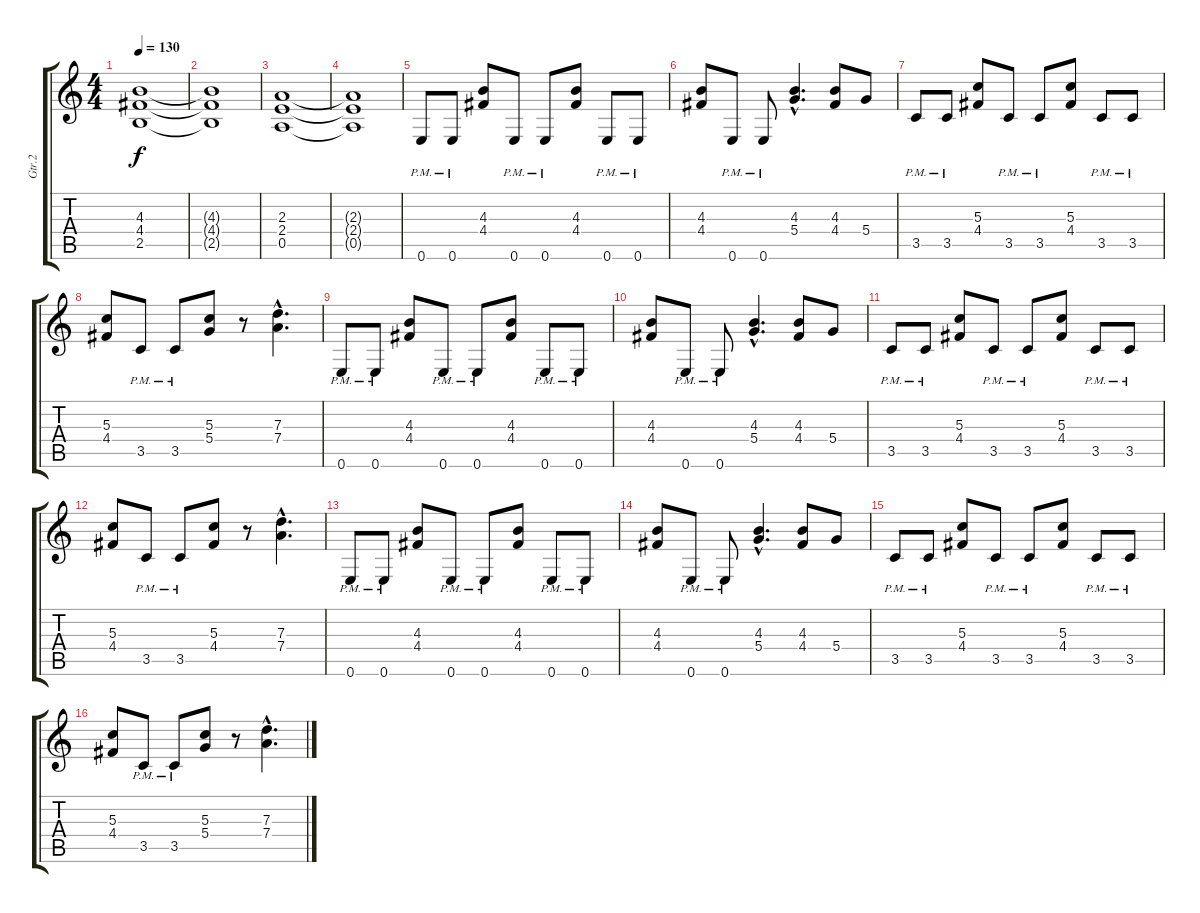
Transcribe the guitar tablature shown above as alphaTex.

\track ("Gtr.2" "Gtr.2") {instrument overdrivenguitar}
\staff {score tabs}
\tuning (E4 B3 G3 D3 A2 E2) {hide}
\ts (4 4)
\tempo 130
\clef g2
\ks c
(4.3 4.4 2.5).1{dy f} |
(4.3{t} 4.4{t} 2.5{t}).1 |
(2.3 2.4 0.5).1 |
(2.3{t} 2.4{t} 0.5{t}).1 |
0.6{pm}.8 0.6{pm}.8 (4.3 4.4).8 0.6{pm}.8 0.6{pm}.8 (4.3 4.4).8 0.6{pm}.8 0.6{pm}.8 |
(4.3 4.4).8 0.6{pm}.8 0.6{pm}.8 (4.3{hac} 5.4{hac}).4{d} (4.3 4.4).8 5.4.8 |
3.5{pm}.8 3.5{pm}.8 (5.3 4.4).8 3.5{pm}.8 3.5{pm}.8 (5.3 4.4).8 3.5{pm}.8 3.5{pm}.8 |
(5.3 4.4).8 3.5{pm}.8 3.5{pm}.8 (5.3 5.4).8 r.8 (7.3{hac} 7.4{hac}).4{d} |
0.6{pm}.8 0.6{pm}.8 (4.3 4.4).8 0.6{pm}.8 0.6{pm}.8 (4.3 4.4).8 0.6{pm}.8 0.6{pm}.8 |
(4.3 4.4).8 0.6{pm}.8 0.6{pm}.8 (4.3{hac} 5.4{hac}).4{d} (4.3 4.4).8 5.4.8 |
3.5{pm}.8 3.5{pm}.8 (5.3 4.4).8 3.5{pm}.8 3.5{pm}.8 (5.3 4.4).8 3.5{pm}.8 3.5{pm}.8 |
(5.3 4.4).8 3.5{pm}.8 3.5{pm}.8 (5.3 4.4).8 r.8 (7.3{hac} 7.4{hac}).4{d} |
0.6{pm}.8 0.6{pm}.8 (4.3 4.4).8 0.6{pm}.8 0.6{pm}.8 (4.3 4.4).8 0.6{pm}.8 0.6{pm}.8 |
(4.3 4.4).8 0.6{pm}.8 0.6{pm}.8 (4.3{hac} 5.4{hac}).4{d} (4.3 4.4).8 5.4.8 |
3.5{pm}.8 3.5{pm}.8 (5.3 4.4).8 3.5{pm}.8 3.5{pm}.8 (5.3 4.4).8 3.5{pm}.8 3.5{pm}.8 |
(5.3 4.4).8 3.5{pm}.8 3.5{pm}.8 (5.3 5.4).8 r.8 (7.3{hac} 7.4{hac}).4{d}
